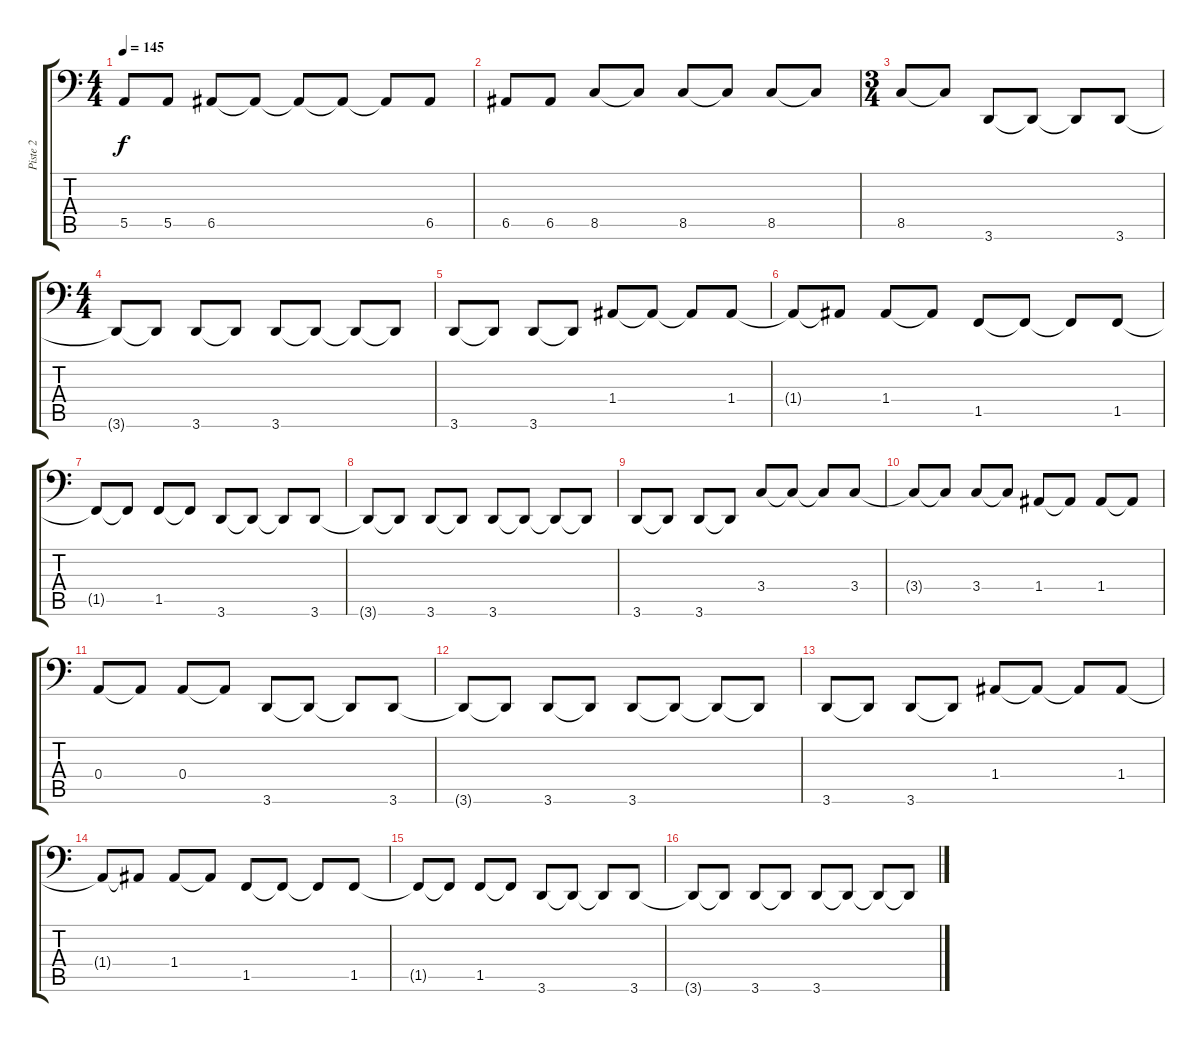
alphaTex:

\track ("Piste 2" "Piste 2") {instrument electricbassfinger}
\staff {score tabs}
\tuning (C3 G2 D2 A1 E1 B0) {hide}
\ts (4 4)
\tempo 145
\clef f4
\ks c
5.5.8{dy f} 5.5.8 6.5.8 6.5{t}.8 6.5{t}.8 6.5{t}.8 6.5{t}.8 6.5.8 |
6.5.8 6.5.8 8.5.8 8.5{t}.8 8.5.8 8.5{t}.8 8.5.8 8.5{t}.8 |
\ts (3 4)
8.5.8 8.5{t}.8 3.6.8 3.6{t}.8 3.6{t}.8 3.6.8 |
\ts (4 4)
3.6{t}.8 3.6{t}.8 3.6.8 3.6{t}.8 3.6.8 3.6{t}.8 3.6{t}.8 3.6{t}.8 |
3.6.8 3.6{t}.8 3.6.8 3.6{t}.8 1.4.8 1.4{t}.8 1.4{t}.8 1.4.8 |
1.4{t}.8 1.4{t}.8 1.4.8 1.4{t}.8 1.5.8 1.5{t}.8 1.5{t}.8 1.5.8 |
1.5{t}.8 1.5{t}.8 1.5.8 1.5{t}.8 3.6.8 3.6{t}.8 3.6{t}.8 3.6.8 |
3.6{t}.8 3.6{t}.8 3.6.8 3.6{t}.8 3.6.8 3.6{t}.8 3.6{t}.8 3.6{t}.8 |
3.6.8 3.6{t}.8 3.6.8 3.6{t}.8 3.4.8 3.4{t}.8 3.4{t}.8 3.4.8 |
3.4{t}.8 3.4{t}.8 3.4.8 3.4{t}.8 1.4.8 1.4{t}.8 1.4.8 1.4{t}.8 |
0.4.8 0.4{t}.8 0.4.8 0.4{t}.8 3.6.8 3.6{t}.8 3.6{t}.8 3.6.8 |
3.6{t}.8 3.6{t}.8 3.6.8 3.6{t}.8 3.6.8 3.6{t}.8 3.6{t}.8 3.6{t}.8 |
3.6.8 3.6{t}.8 3.6.8 3.6{t}.8 1.4.8 1.4{t}.8 1.4{t}.8 1.4.8 |
1.4{t}.8 1.4{t}.8 1.4.8 1.4{t}.8 1.5.8 1.5{t}.8 1.5{t}.8 1.5.8 |
1.5{t}.8 1.5{t}.8 1.5.8 1.5{t}.8 3.6.8 3.6{t}.8 3.6{t}.8 3.6.8 |
3.6{t}.8 3.6{t}.8 3.6.8 3.6{t}.8 3.6.8 3.6{t}.8 3.6{t}.8 3.6{t}.8
